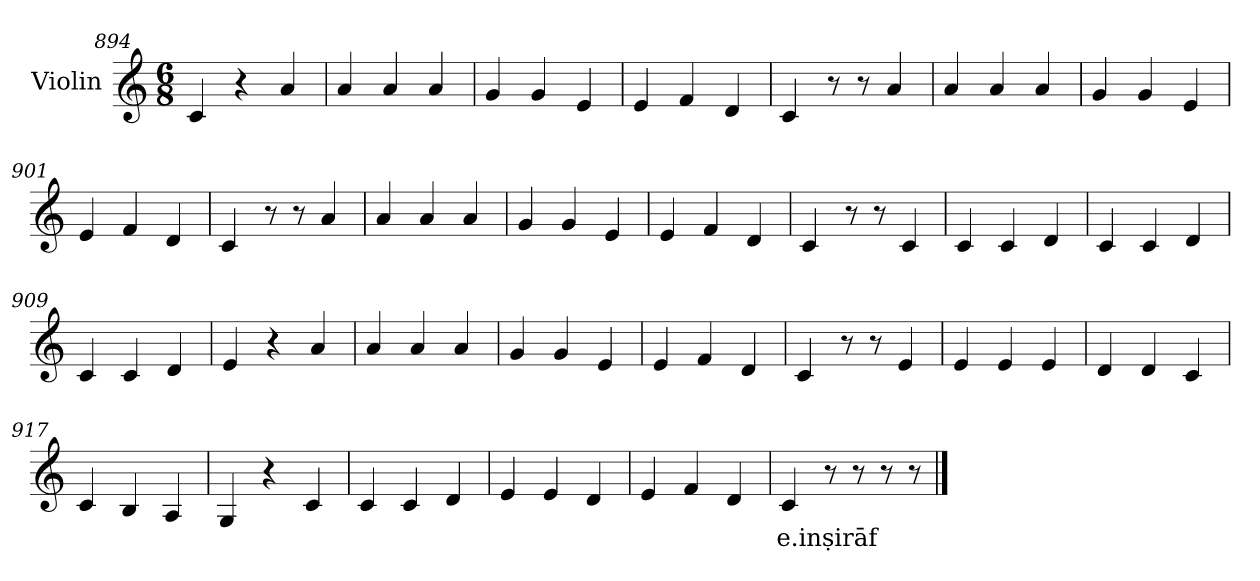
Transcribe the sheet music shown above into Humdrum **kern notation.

**kern	**text
*part1	*part1
*staff1	*staff1
*I"Violin	*
*clefG2	*
*k[]	*
*M6/8	*
=894	=894
4c/	.
4r	.
4a/	.
=895	=895
4a/	.
4a/	.
4a/	.
=896	=896
4g/	.
4g/	.
4e/	.
=897	=897
4e/	.
4f/	.
4d/	.
!!LO:LB:g=z
=898	=898
4c/	.
8r	.
8r	.
4a/	.
=899	=899
4a/	.
4a/	.
4a/	.
=900	=900
4g/	.
4g/	.
4e/	.
=901	=901
4e/	.
4f/	.
4d/	.
=902	=902
4c/	.
8r	.
8r	.
4a/	.
=903	=903
4a/	.
4a/	.
4a/	.
=904	=904
4g/	.
4g/	.
4e/	.
!!LO:LB:g=z
=905	=905
4e/	.
4f/	.
4d/	.
=906	=906
4c/	.
8r	.
8r	.
4c/	.
=907	=907
4c/	.
4c/	.
4d/	.
=908	=908
4c/	.
4c/	.
4d/	.
=909	=909
4c/	.
4c/	.
4d/	.
=910	=910
4e/	.
4r	.
4a/	.
=911	=911
4a/	.
4a/	.
4a/	.
!!LO:LB:g=z
=912	=912
4g/	.
4g/	.
4e/	.
=913	=913
4e/	.
4f/	.
4d/	.
=914	=914
4c/	.
8r	.
8r	.
4e/	.
=915	=915
4e/	.
4e/	.
4e/	.
=916	=916
4d/	.
4d/	.
4c/	.
=917	=917
4c/	.
4B/	.
4A/	.
=918	=918
4G/	.
4r	.
4c/	.
!!LO:PB:g=z
=919	=919
4c/	.
4c/	.
4d/	.
=920	=920
4e/	.
4e/	.
4d/	.
=921	=921
4e/	.
4f/	.
4d/	.
=922	=922
!	!LO:LY:b
4c/	e.inṣirāf
8r	.
8r	.
8r	.
8r	.
==	==
*-	*-
